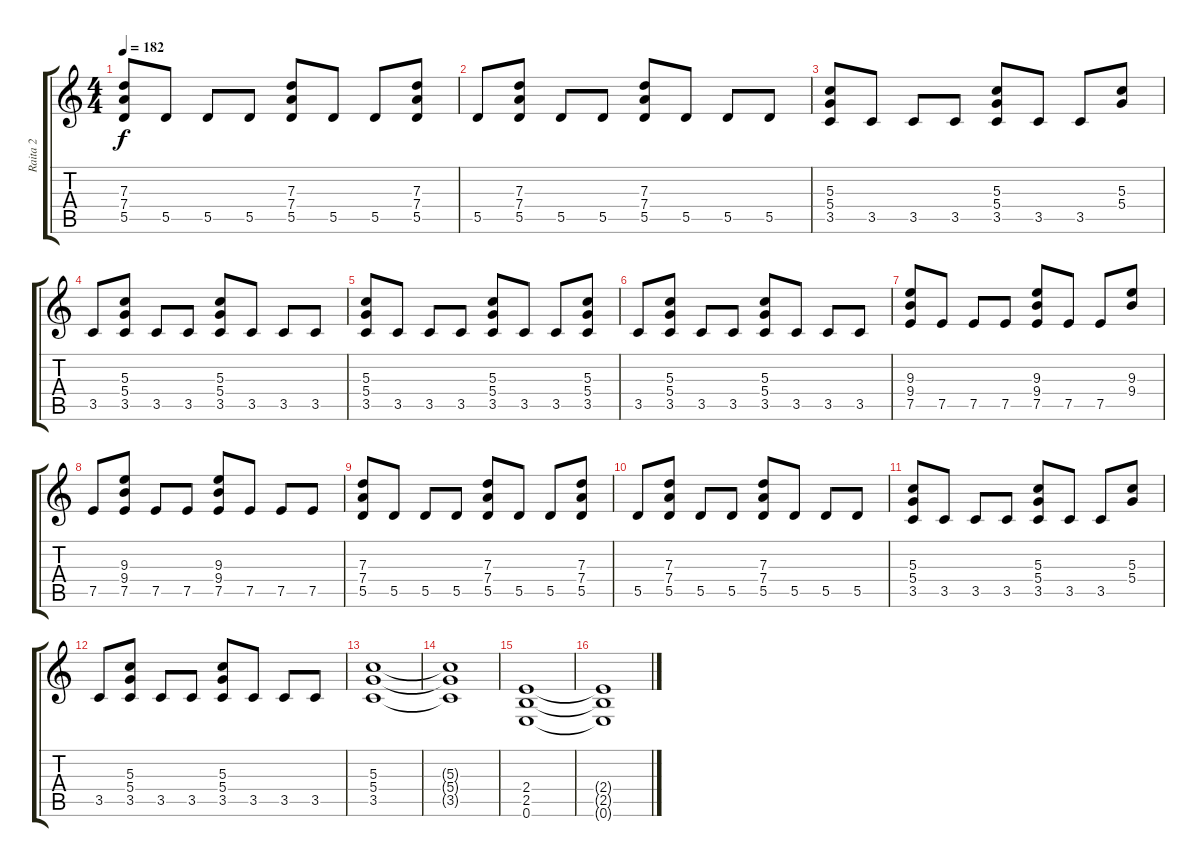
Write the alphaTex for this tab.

\track ("Raita 2" "Raita 2") {instrument distortionguitar}
\staff {score tabs}
\tuning (E4 B3 G3 D3 A2 E2) {hide}
\ts (4 4)
\tempo 182
\clef g2
\ks c
(7.3 7.4 5.5).8{dy f} 5.5.8 5.5.8 5.5.8 (7.3 7.4 5.5).8 5.5.8 5.5.8 (7.3 7.4 5.5).8 |
5.5.8 (7.3 7.4 5.5).8 5.5.8 5.5.8 (7.3 7.4 5.5).8 5.5.8 5.5.8 5.5.8 |
(5.3 5.4 3.5).8 3.5.8 3.5.8 3.5.8 (5.3 5.4 3.5).8 3.5.8 3.5.8 (5.3 5.4).8 |
3.5.8 (5.3 5.4 3.5).8 3.5.8 3.5.8 (5.3 5.4 3.5).8 3.5.8 3.5.8 3.5.8 |
(5.3 5.4 3.5).8 3.5.8 3.5.8 3.5.8 (5.3 5.4 3.5).8 3.5.8 3.5.8 (5.3 5.4 3.5).8 |
3.5.8 (5.3 5.4 3.5).8 3.5.8 3.5.8 (5.3 5.4 3.5).8 3.5.8 3.5.8 3.5.8 |
(9.3 9.4 7.5).8 7.5.8 7.5.8 7.5.8 (9.3 9.4 7.5).8 7.5.8 7.5.8 (9.3 9.4).8 |
7.5.8 (9.3 9.4 7.5).8 7.5.8 7.5.8 (9.3 9.4 7.5).8 7.5.8 7.5.8 7.5.8 |
(7.3 7.4 5.5).8 5.5.8 5.5.8 5.5.8 (7.3 7.4 5.5).8 5.5.8 5.5.8 (7.3 7.4 5.5).8 |
5.5.8 (7.3 7.4 5.5).8 5.5.8 5.5.8 (7.3 7.4 5.5).8 5.5.8 5.5.8 5.5.8 |
(5.3 5.4 3.5).8 3.5.8 3.5.8 3.5.8 (5.3 5.4 3.5).8 3.5.8 3.5.8 (5.3 5.4).8 |
3.5.8 (5.3 5.4 3.5).8 3.5.8 3.5.8 (5.3 5.4 3.5).8 3.5.8 3.5.8 3.5.8 |
(5.3 5.4 3.5).1 |
(5.3{t} 5.4{t} 3.5{t}).1 |
(2.4 2.5 0.6).1 |
(2.4{t} 2.5{t} 0.6{t}).1
